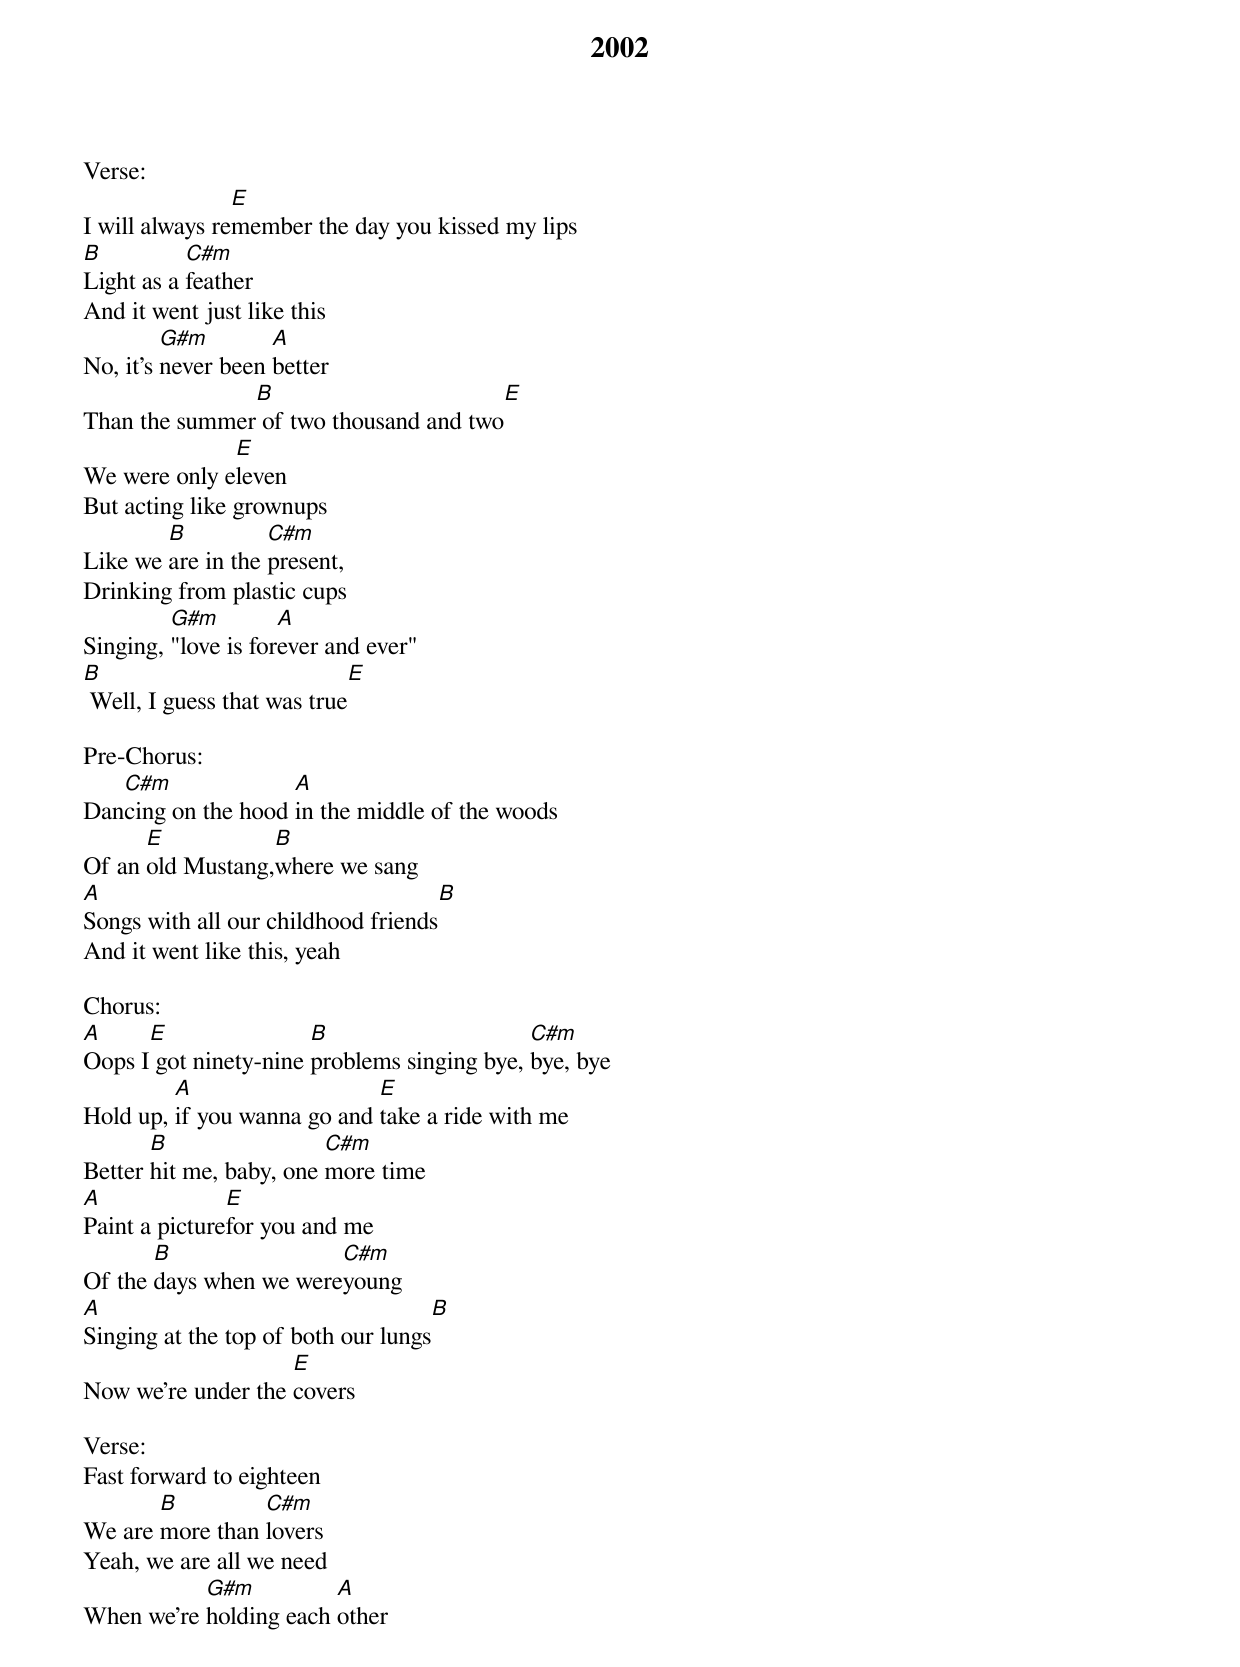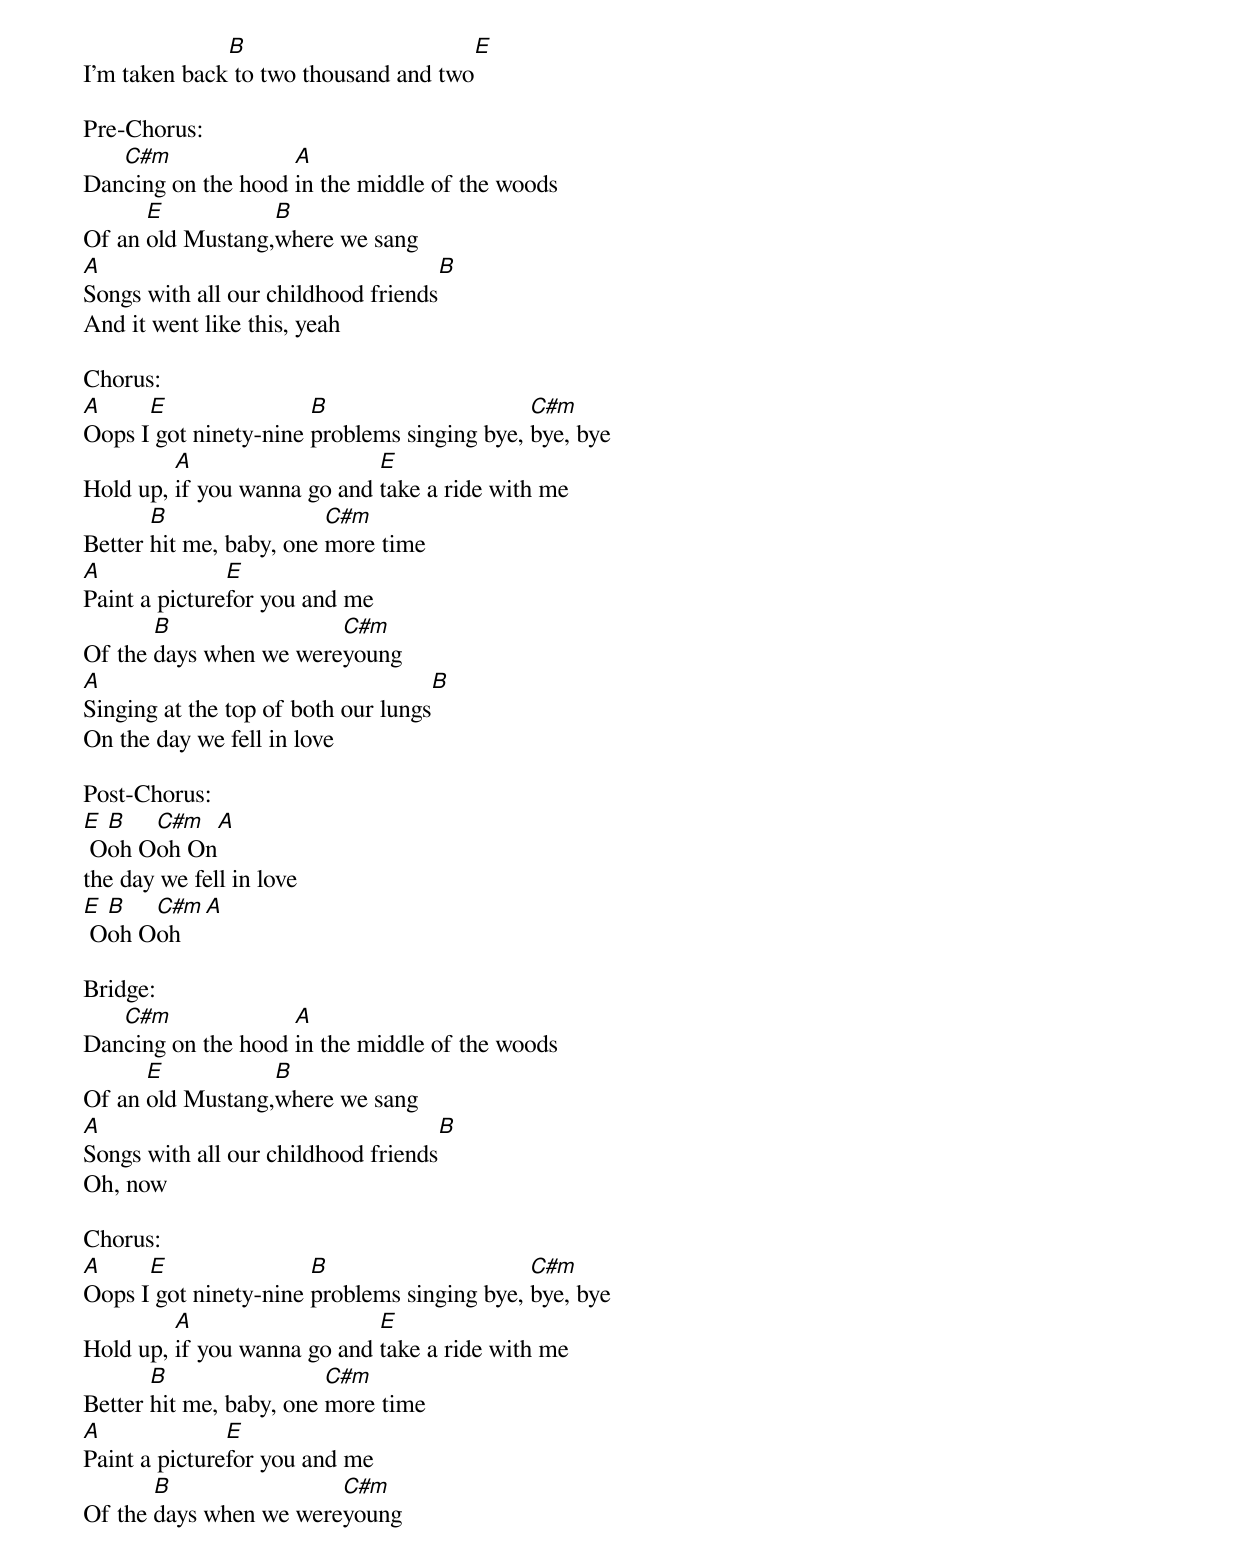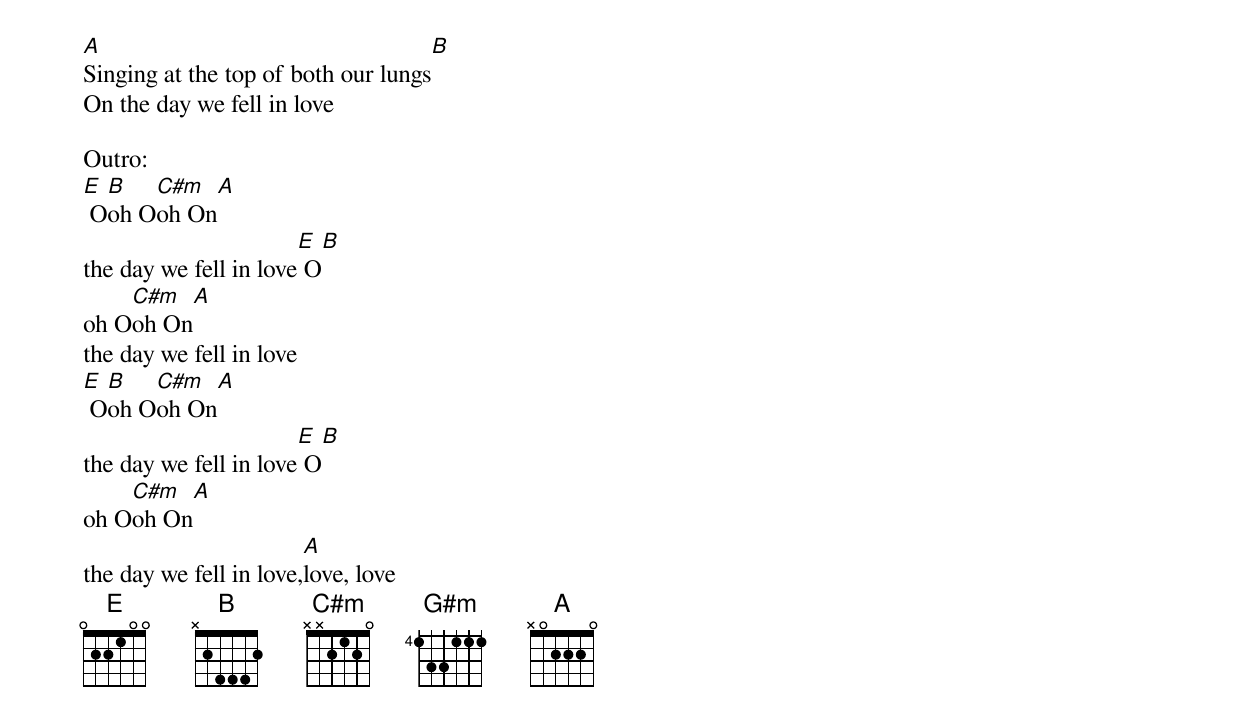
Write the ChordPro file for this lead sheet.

{title:2002}
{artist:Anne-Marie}
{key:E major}
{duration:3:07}
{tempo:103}
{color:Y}

Verse:
I will always re[E]member the day you kissed my lips
[B]Light as a [C#m]feather
And it went just like this
No, it's [G#m]never been [A]better
Than the summer[B] of two thousand and two[E]
We were only e[E]leven
But acting like grownups
Like we [B]are in the [C#m]present,
Drinking from plastic cups
Singing, [G#m]"love is for[A]ever and ever"
[B] Well, I guess that was true[E]

Pre-Chorus:
Dan[C#m]cing on the hood [A]in the middle of the woods
Of an [E]old Mustang,[B]where we sang
[A]Songs with all our childhood friends[B]
And it went like this, yeah

Chorus:
[A]Oops I[E] got ninety-nine [B]problems singing bye, [C#m]bye, bye
Hold up, [A]if you wanna go and [E]take a ride with me
Better [B]hit me, baby, one [C#m]more time
[A]Paint a picture[E]for you and me
Of the [B]days when we were[C#m]young
[A]Singing at the top of both our lungs[B]
Now we're under the [E]covers

Verse:
Fast forward to eighteen
We are [B]more than [C#m]lovers
Yeah, we are all we need
When we're [G#m]holding each [A]other
I'm taken back[B] to two thousand and two[E]

Pre-Chorus:
Dan[C#m]cing on the hood [A]in the middle of the woods
Of an [E]old Mustang,[B]where we sang
[A]Songs with all our childhood friends[B]
And it went like this, yeah

Chorus:
[A]Oops I[E] got ninety-nine [B]problems singing bye, [C#m]bye, bye
Hold up, [A]if you wanna go and [E]take a ride with me
Better [B]hit me, baby, one [C#m]more time
[A]Paint a picture[E]for you and me
Of the [B]days when we were[C#m]young
[A]Singing at the top of both our lungs[B]
On the day we fell in love

Post-Chorus:
[E] O[B]oh O[C#m]oh On[A]
the day we fell in love
[E] O[B]oh O[C#m]oh [A]

Bridge:
Dan[C#m]cing on the hood [A]in the middle of the woods
Of an [E]old Mustang,[B]where we sang
[A]Songs with all our childhood friends[B]
Oh, now

Chorus:
[A]Oops I[E] got ninety-nine [B]problems singing bye, [C#m]bye, bye
Hold up, [A]if you wanna go and [E]take a ride with me
Better [B]hit me, baby, one [C#m]more time
[A]Paint a picture[E]for you and me
Of the [B]days when we were[C#m]young
[A]Singing at the top of both our lungs[B]
On the day we fell in love

Outro:
[E] O[B]oh O[C#m]oh On[A]
the day we fell in love[E] O[B]
oh O[C#m]oh On[A]
the day we fell in love
[E] O[B]oh O[C#m]oh On[A]
the day we fell in love[E] O[B]
oh O[C#m]oh On[A]
the day we fell in love,[A]love, love
